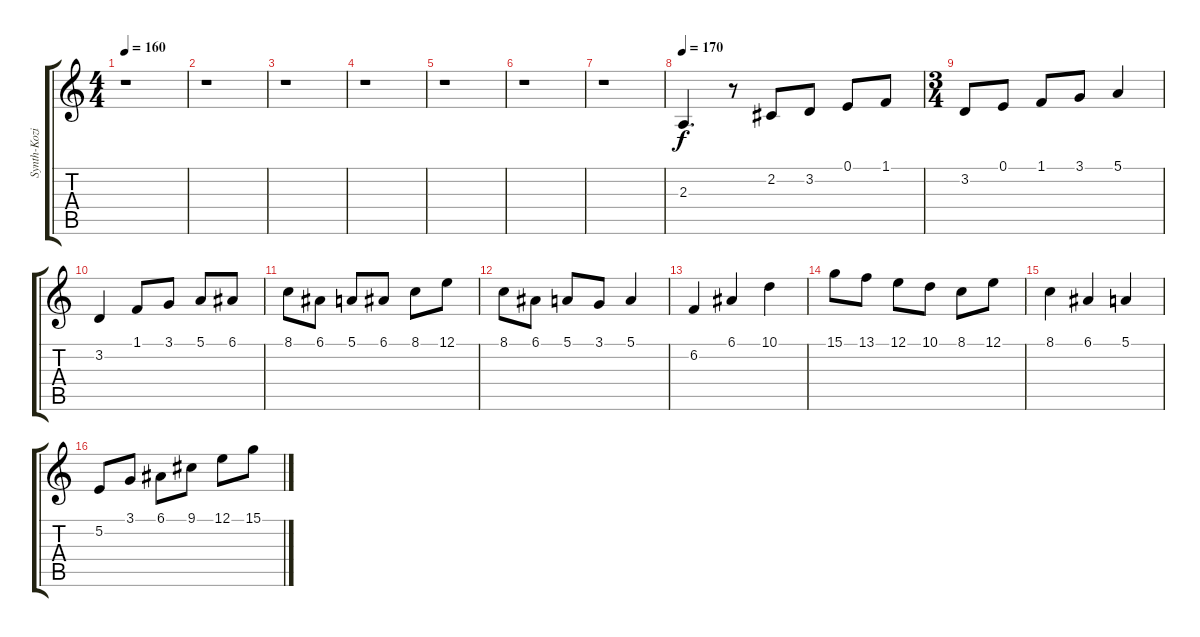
\track ("Synth-Kozi" "Synth-Kozi") {instrument harpsichord}
\staff {score tabs}
\tuning (E4 B3 G3 D3 A2 E2) {hide}
\ts (4 4)
\tempo 160
\clef g2
\ks c
r.1{dy f} |
r.1 |
r.1 |
r.1 |
r.1 |
r.1 |
r.1 |
\tempo 170
2.3.4{d} r.8 2.2.8 3.2.8 0.1.8 1.1.8 |
\ts (3 4)
3.2.8 0.1.8 1.1.8 3.1.8 5.1.4 |
3.2.4 1.1.8 3.1.8 5.1.8 6.1.8 |
8.1.8 6.1.8 5.1.8 6.1.8 8.1.8 12.1.8 |
8.1.8 6.1.8 5.1.8 3.1.8 5.1.4 |
6.2.4 6.1.4 10.1.4 |
15.1.8 13.1.8 12.1.8 10.1.8 8.1.8 12.1.8 |
8.1.4 6.1.4 5.1.4 |
5.2.8 3.1.8 6.1.8 9.1.8 12.1.8 15.1.8
